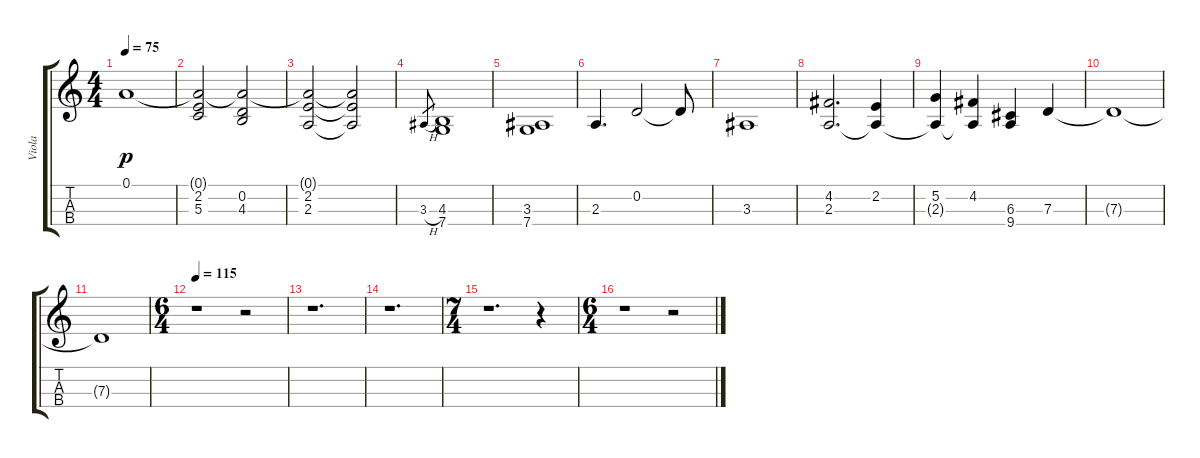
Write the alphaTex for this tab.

\track ("Viola" "Viola") {instrument viola}
\staff {score tabs}
\tuning (A4 D4 G3 C3) {hide}
\ts (4 4)
\tempo 75
\clef g2
\ks c
0.1{t}.1{dy p} |
(0.1{t} 2.2 5.3).2 (0.1{t} 0.2 4.3).2 |
(0.1{t} 2.2 2.3).2 (0.1{t} 2.2{t} 2.3{t}).2 |
3.3{h}.8{gr} (4.3 7.4).1 |
(3.3 7.4).1 |
2.3.4{d} 0.2.2 0.2{t}.8 |
3.3.1 |
(4.2 2.3).2{d} (2.2 2.3{t}).4 |
(5.2 2.3{t}).4 (4.2 2.3{t}).4 (6.3 9.4).4 7.3.4 |
7.3{t}.1 |
7.3{t}.1 |
\ts (6 4)
\tempo 115
r.1 r.2 |
r.1{d} |
r.1{d} |
\ts (7 4)
r.1{d} r.4 |
\ts (6 4)
r.1 r.2
